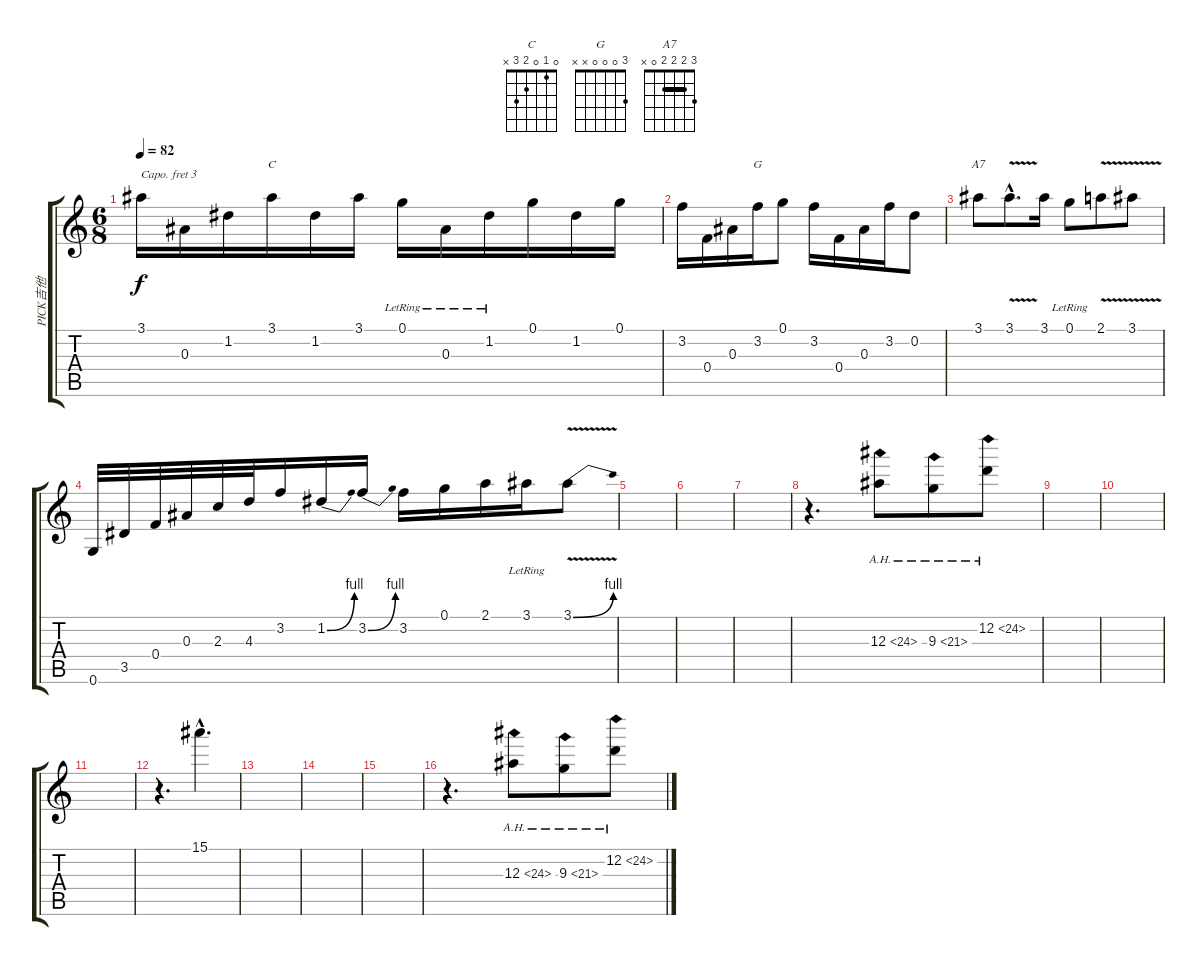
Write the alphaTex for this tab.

\track ("PICK吉他" "PICK吉他") {instrument acousticguitarsteel}
\staff {score tabs}
\capo 3
\tuning (E4 B3 G3 D3 A2 E2) {hide}
\chord ("C" 0 1 0 2 3 x)
\chord ("G" 3 0 0 0 x x)
\chord ("A7" 3 2 2 2 0 x) {barre 2}
\ts (6 8)
\tempo 82
\clef g2
\ks c
3.1.16{dy f} 0.3.16 1.2.16 3.1.16{ch "C"} 1.2.16 3.1.16 0.1{lr}.16 0.3{lr}.16 1.2{lr}.16 0.1.16 1.2.16 0.1.16 |
3.2.16 0.4.16 0.3.16 3.2.16{ch "G"} 0.1.8 3.2.16 0.4.16 0.3.16 3.2.16 0.2.8 |
3.1.8{ch "A7"} 3.1{v hac}.8{d} 3.1.16 0.1{lr}.8 2.1{v}.8 3.1{v}.8 |
0.6.32 3.5.32 0.4.32 0.3.32 2.3.32 4.3.32 3.2.16 1.2{be (bend 0 0 60 4)}.16 3.2{be (bend 0 0 60 4)}.16 3.2.16 0.1.16 2.1.16 3.1{lr}.16 3.1{be (bend 0 0 60 4) v}.8 |
|
|
|
r.4{d} 12.3{ah 12}.8 9.3{ah 12}.8 12.2{ah 12}.8 |
|
|
|
r.4{d} 15.1{hac}.4{d} |
|
|
|
r.4{d} 12.3{ah 12}.8 9.3{ah 12}.8 12.2{ah 12}.8
